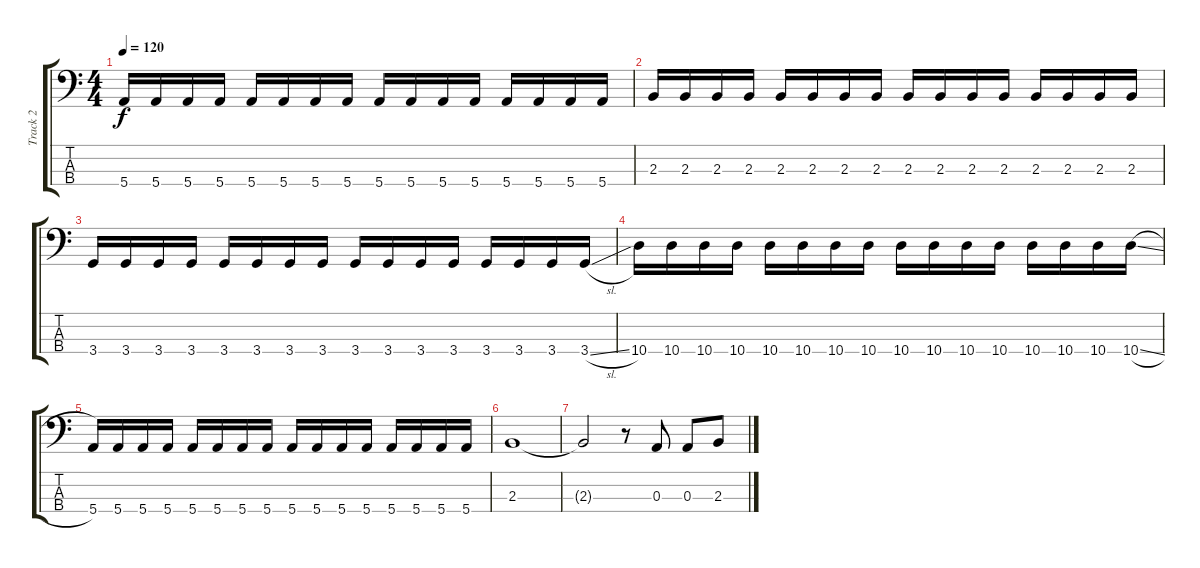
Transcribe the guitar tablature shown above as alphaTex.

\track ("Track 2" "Track 2") {instrument electricbasspick}
\staff {score tabs}
\tuning (G2 D2 A1 E1) {hide}
\ts (4 4)
\tempo 120
\clef f4
\ks c
5.4.16{dy f} 5.4.16 5.4.16 5.4.16 5.4.16 5.4.16 5.4.16 5.4.16 5.4.16 5.4.16 5.4.16 5.4.16 5.4.16 5.4.16 5.4.16 5.4.16 |
2.3.16 2.3.16 2.3.16 2.3.16 2.3.16 2.3.16 2.3.16 2.3.16 2.3.16 2.3.16 2.3.16 2.3.16 2.3.16 2.3.16 2.3.16 2.3.16 |
3.4.16 3.4.16 3.4.16 3.4.16 3.4.16 3.4.16 3.4.16 3.4.16 3.4.16 3.4.16 3.4.16 3.4.16 3.4.16 3.4.16 3.4.16 3.4{sl}.16 |
10.4.16 10.4.16 10.4.16 10.4.16 10.4.16 10.4.16 10.4.16 10.4.16 10.4.16 10.4.16 10.4.16 10.4.16 10.4.16 10.4.16 10.4.16 10.4{sl}.16 |
5.4.16 5.4.16 5.4.16 5.4.16 5.4.16 5.4.16 5.4.16 5.4.16 5.4.16 5.4.16 5.4.16 5.4.16 5.4.16 5.4.16 5.4.16 5.4.16 |
2.3.1 |
2.3{t}.2 r.8 0.3.8 0.3.8 2.3.8
